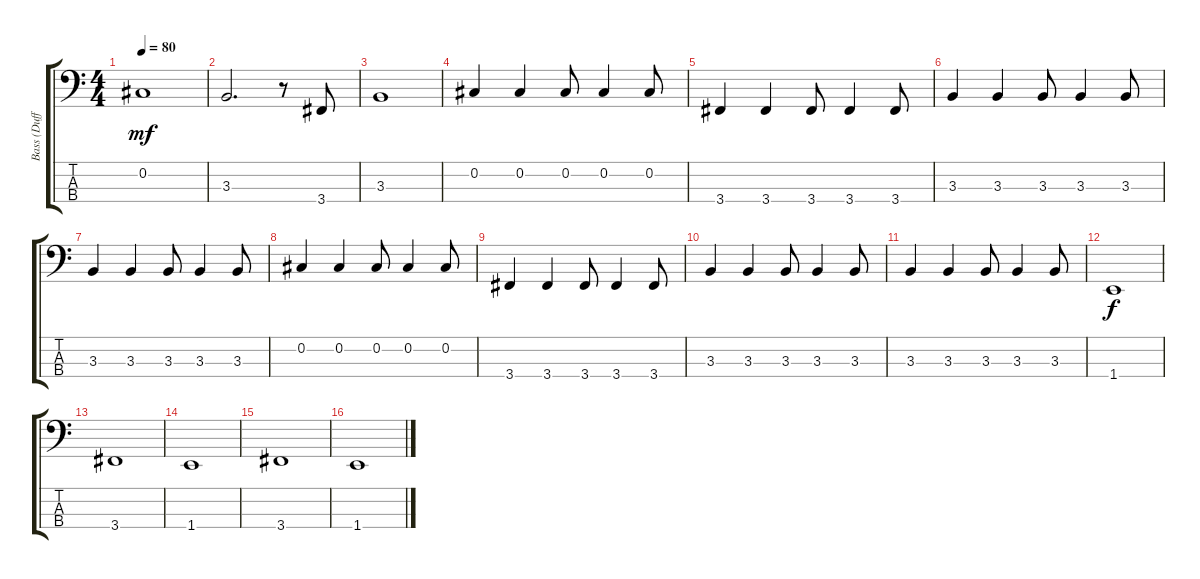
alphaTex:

\track ("Bass (Duff)" "Bass (Duff") {instrument electricbasspick}
\staff {score tabs}
\tuning (Gb2 Db2 Ab1 Eb1) {hide}
\ts (4 4)
\tempo 80
\clef f4
\ks c
0.2.1{dy mf} |
3.3.2{d} r.8 3.4.8 |
3.3.1 |
0.2.4 0.2.4 0.2.8 0.2.4 0.2.8 |
3.4.4 3.4.4 3.4.8 3.4.4 3.4.8 |
3.3.4 3.3.4 3.3.8 3.3.4 3.3.8 |
3.3.4 3.3.4 3.3.8 3.3.4 3.3.8 |
0.2.4 0.2.4 0.2.8 0.2.4 0.2.8 |
3.4.4 3.4.4 3.4.8 3.4.4 3.4.8 |
3.3.4 3.3.4 3.3.8 3.3.4 3.3.8 |
3.3.4 3.3.4 3.3.8 3.3.4 3.3.8 |
1.4.1{dy f} |
3.4.1 |
1.4.1 |
3.4.1 |
1.4.1
